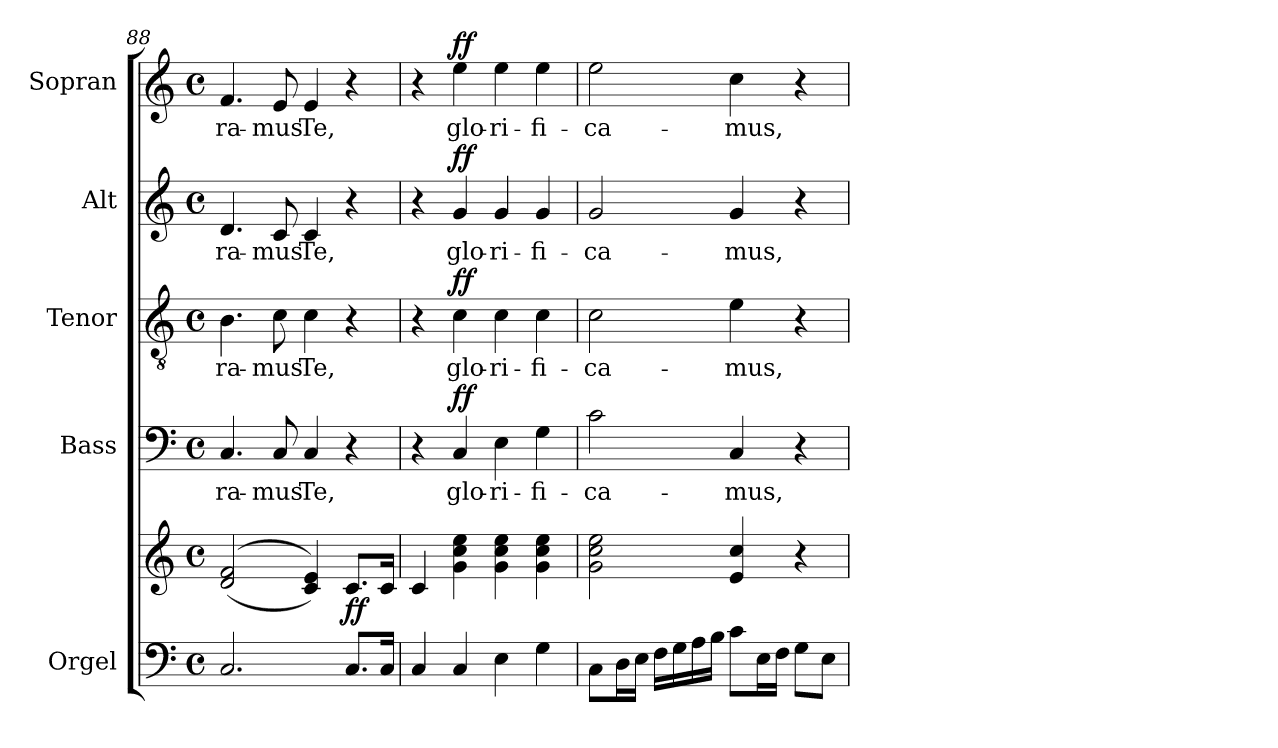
**kern	**kern	**dynam	**kern	**text	**dynam	**kern	**text	**dynam	**kern	**text	**dynam	**kern	**text	**dynam
*part5	*part5	*part5	*part4	*part4	*part4	*part3	*part3	*part3	*part2	*part2	*part2	*part1	*part1	*part1
*staff6	*staff5	*staff5/6	*staff4	*staff4	*staff4	*staff3	*staff3	*staff3	*staff2	*staff2	*staff2	*staff1	*staff1	*staff1
*I"Orgel	*	*	*I"Bass	*	*	*I"Tenor	*	*	*I"Alt	*	*	*I"Sopran	*	*
*I'Org.	*	*	*I'B.	*	*	*I'T.	*	*	*I'A.	*	*	*I'S.	*	*
!!LO:PB:g=z
*clefF4	*clefG2	*	*clefF4	*	*	*clefGv2	*	*	*clefG2	*	*	*clefG2	*	*
*k[]	*k[]	*	*k[]	*	*	*k[]	*	*	*k[]	*	*	*k[]	*	*
*C:	*C:	*	*C:	*	*	*C:	*	*	*C:	*	*	*C:	*	*
*M4/4	*M4/4	*	*M4/4	*	*	*M4/4	*	*	*M4/4	*	*	*M4/4	*	*
*met(c)	*met(c)	*	*met(c)	*	*	*met(c)	*	*	*met(c)	*	*	*met(c)	*	*
=88	=88	=88	=88	=88	=88	=88	=88	=88	=88	=88	=88	=88	=88	=88
!	!	!	!	!LO:LY:b	!	!	!LO:LY:b	!	!	!LO:LY:b	!	!	!LO:LY:b	!
2.C/	((<2d/ 2f/	.	4.C/	-ra-	.	4.B\	-ra-	.	4.d/	-ra-	.	4.f/	-ra-	.
!	!	!	!	!LO:LY:b	!	!	!LO:LY:b	!	!	!LO:LY:b	!	!	!LO:LY:b	!
.	.	.	8C/	-mus	.	8c\	-mus	.	8c/	-mus	.	8e/	-mus	.
!	!	!	!	!LO:LY:b	!	!	!LO:LY:b	!	!	!LO:LY:b	!	!	!LO:LY:b	!
.	4c/ 4e/))	.	4C/	Te,	.	4c\	Te,	.	4c/	Te,	.	4e/	Te,	.
!	!	!LO:DY:b	!	!	!	!	!	!	!	!	!	!	!	!
8.C/L	8.c/L	ff	4r	.	.	4r	.	.	4r	.	.	4r	.	.
16C/Jk	16c/Jk	.	.	.	.	.	.	.	.	.	.	.	.	.
=89	=89	=89	=89	=89	=89	=89	=89	=89	=89	=89	=89	=89	=89	=89
4C/	4c/	.	4r	.	.	4r	.	.	4r	.	.	4r	.	.
!	!	!	!	!LO:LY:b	!LO:DY:a	!	!LO:LY:b	!LO:DY:a	!	!LO:LY:b	!LO:DY:a	!	!LO:LY:b	!LO:DY:a
4C/	4g\ 4cc\ 4ee\	.	4C/	glo-	ff	4c\	glo-	ff	4g/	glo-	ff	4ee\	glo-	ff
!	!	!	!	!LO:LY:b	!	!	!LO:LY:b	!	!	!LO:LY:b	!	!	!LO:LY:b	!
4E\	4g\ 4cc\ 4ee\	.	4E\	-ri-	.	4c\	-ri-	.	4g/	-ri-	.	4ee\	-ri-	.
!	!	!	!	!LO:LY:b	!	!	!LO:LY:b	!	!	!LO:LY:b	!	!	!LO:LY:b	!
4G\	4g\ 4cc\ 4ee\	.	4G\	-fi-	.	4c\	-fi-	.	4g/	-fi-	.	4ee\	-fi-	.
=90	=90	=90	=90	=90	=90	=90	=90	=90	=90	=90	=90	=90	=90	=90
!	!	!	!	!LO:LY:b	!	!	!LO:LY:b	!	!	!LO:LY:b	!	!	!LO:LY:b	!
8C\L	2g\ 2cc\ 2ee\	.	2c\	-ca-	.	2c\	-ca-	.	2g/	-ca-	.	2ee\	-ca-	.
16D\L	.	.	.	.	.	.	.	.	.	.	.	.	.	.
16E\JJ	.	.	.	.	.	.	.	.	.	.	.	.	.	.
16F\LL	.	.	.	.	.	.	.	.	.	.	.	.	.	.
16G\	.	.	.	.	.	.	.	.	.	.	.	.	.	.
16A\	.	.	.	.	.	.	.	.	.	.	.	.	.	.
16B\JJ	.	.	.	.	.	.	.	.	.	.	.	.	.	.
!	!	!	!	!LO:LY:b	!	!	!LO:LY:b	!	!	!LO:LY:b	!	!	!LO:LY:b	!
8c\L	4e/ 4cc/	.	4C/	-mus,	.	4e\	-mus,	.	4g/	-mus,	.	4cc\	-mus,	.
16E\L	.	.	.	.	.	.	.	.	.	.	.	.	.	.
16F\JJ	.	.	.	.	.	.	.	.	.	.	.	.	.	.
8G\L	4r	.	4r	.	.	4r	.	.	4r	.	.	4r	.	.
8E\J	.	.	.	.	.	.	.	.	.	.	.	.	.	.
=	=	=	=	=	=	=	=	=	=	=	=	=	=	=
*-	*-	*-	*-	*-	*-	*-	*-	*-	*-	*-	*-	*-	*-	*-
